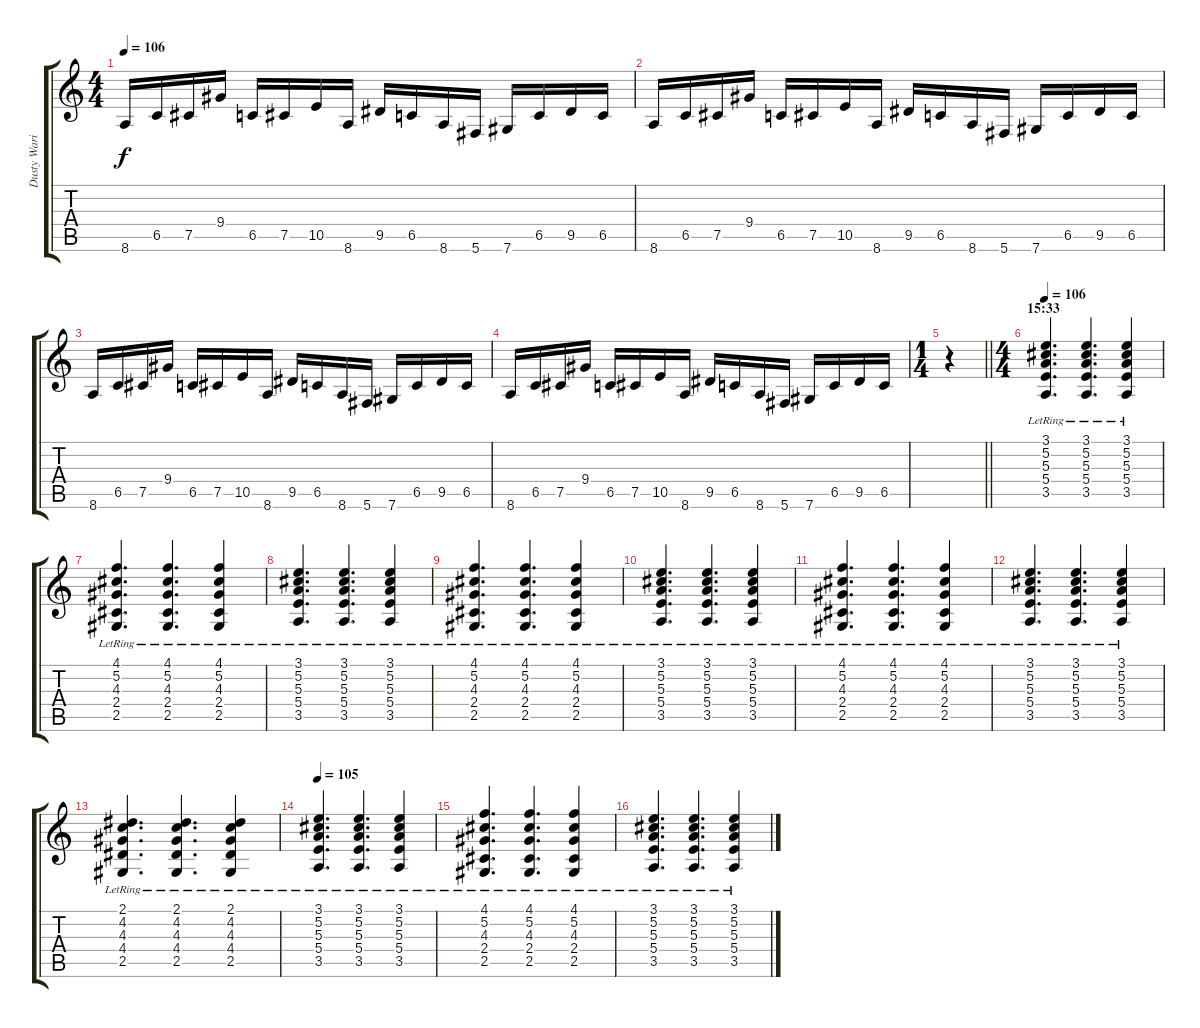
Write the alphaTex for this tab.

\track ("Dusty Waring" "Dusty Wari") {instrument distortionguitar}
\staff {score tabs}
\tuning (Db4 Ab3 E3 B2 Gb2 Db2) {hide}
\ts (4 4)
\tempo 106
\clef g2
\ks c
8.6.16{dy f} 6.5.16 7.5.16 9.4.16 6.5.16 7.5.16 10.5.16 8.6.16 9.5.16 6.5.16 8.6.16 5.6.16 7.6.16 6.5.16 9.5.16 6.5.16 |
8.6.16 6.5.16 7.5.16 9.4.16 6.5.16 7.5.16 10.5.16 8.6.16 9.5.16 6.5.16 8.6.16 5.6.16 7.6.16 6.5.16 9.5.16 6.5.16 |
8.6.16 6.5.16 7.5.16 9.4.16 6.5.16 7.5.16 10.5.16 8.6.16 9.5.16 6.5.16 8.6.16 5.6.16 7.6.16 6.5.16 9.5.16 6.5.16 |
8.6.16 6.5.16 7.5.16 9.4.16 6.5.16 7.5.16 10.5.16 8.6.16 9.5.16 6.5.16 8.6.16 5.6.16 7.6.16 6.5.16 9.5.16 6.5.16 |
\ts (1 4)
\barLineRight lightlight
r.4 |
\ts (4 4)
\section ("" "15:33")
\tempo 106
(3.1 5.2{lr} 5.3{lr} 5.4{lr} 3.5{lr}).4{d volume 10 balance 8 instrument acousticguitarsteel} (3.1 5.2{lr} 5.3{lr} 5.4{lr} 3.5{lr}).4{d} (3.1 5.2{lr} 5.3{lr} 5.4{lr} 3.5{lr}).4 |
(4.1 5.2 4.3{lr} 2.4{lr} 2.5{lr}).4{d} (4.1 5.2 4.3{lr} 2.4{lr} 2.5{lr}).4{d} (4.1 5.2 4.3{lr} 2.4{lr} 2.5{lr}).4 |
(3.1 5.2{lr} 5.3{lr} 5.4{lr} 3.5{lr}).4{d} (3.1 5.2{lr} 5.3{lr} 5.4{lr} 3.5{lr}).4{d} (3.1 5.2{lr} 5.3{lr} 5.4{lr} 3.5{lr}).4 |
(4.1 5.2 4.3{lr} 2.4{lr} 2.5{lr}).4{d} (4.1 5.2 4.3{lr} 2.4{lr} 2.5{lr}).4{d} (4.1 5.2 4.3{lr} 2.4{lr} 2.5{lr}).4 |
(3.1 5.2{lr} 5.3{lr} 5.4{lr} 3.5{lr}).4{d} (3.1 5.2{lr} 5.3{lr} 5.4{lr} 3.5{lr}).4{d} (3.1 5.2{lr} 5.3{lr} 5.4{lr} 3.5{lr}).4 |
(4.1 5.2 4.3{lr} 2.4{lr} 2.5{lr}).4{d} (4.1 5.2 4.3{lr} 2.4{lr} 2.5{lr}).4{d} (4.1 5.2 4.3{lr} 2.4{lr} 2.5{lr}).4 |
(3.1 5.2{lr} 5.3{lr} 5.4{lr} 3.5{lr}).4{d} (3.1 5.2{lr} 5.3{lr} 5.4{lr} 3.5{lr}).4{d} (3.1 5.2{lr} 5.3{lr} 5.4{lr} 3.5{lr}).4 |
(2.1{lr} 4.2{lr} 4.3{lr} 4.4{lr} 2.5{lr}).4{d} (2.1{lr} 4.2{lr} 4.3{lr} 4.4{lr} 2.5{lr}).4{d} (2.1{lr} 4.2{lr} 4.3{lr} 4.4{lr} 2.5{lr}).4 |
\tempo 105
(3.1 5.2{lr} 5.3{lr} 5.4{lr} 3.5{lr}).4{d} (3.1 5.2{lr} 5.3{lr} 5.4{lr} 3.5{lr}).4{d} (3.1 5.2{lr} 5.3{lr} 5.4{lr} 3.5{lr}).4 |
(4.1 5.2 4.3{lr} 2.4{lr} 2.5{lr}).4{d} (4.1 5.2 4.3{lr} 2.4{lr} 2.5{lr}).4{d} (4.1 5.2 4.3{lr} 2.4{lr} 2.5{lr}).4 |
(3.1 5.2{lr} 5.3{lr} 5.4{lr} 3.5{lr}).4{d} (3.1 5.2{lr} 5.3{lr} 5.4{lr} 3.5{lr}).4{d} (3.1 5.2{lr} 5.3{lr} 5.4{lr} 3.5{lr}).4
